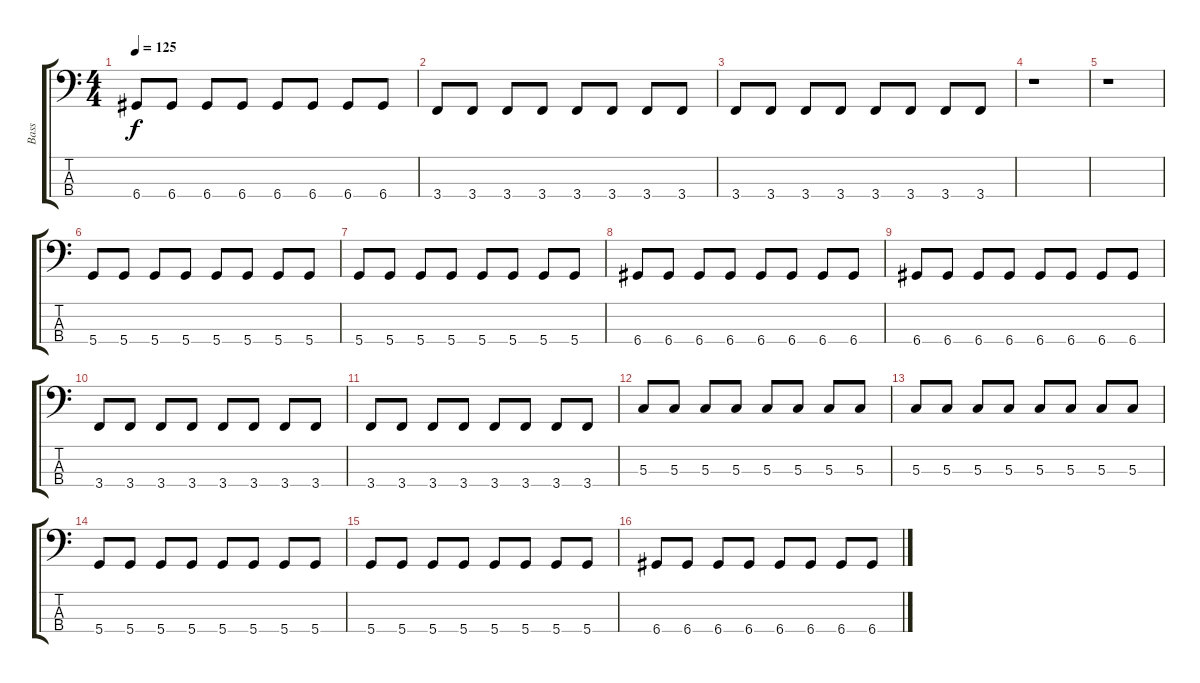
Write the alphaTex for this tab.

\track ("Bass" "Bass") {instrument electricbasspick}
\staff {score tabs}
\tuning (F2 C2 G1 D1) {hide}
\ts (4 4)
\tempo 125
\clef f4
\ks c
6.4.8{dy f} 6.4.8 6.4.8 6.4.8 6.4.8 6.4.8 6.4.8 6.4.8 |
3.4.8 3.4.8 3.4.8 3.4.8 3.4.8 3.4.8 3.4.8 3.4.8 |
3.4.8 3.4.8 3.4.8 3.4.8 3.4.8 3.4.8 3.4.8 3.4.8 |
r.1 |
r.1 |
5.4.8 5.4.8 5.4.8 5.4.8 5.4.8 5.4.8 5.4.8 5.4.8 |
5.4.8 5.4.8 5.4.8 5.4.8 5.4.8 5.4.8 5.4.8 5.4.8 |
6.4.8 6.4.8 6.4.8 6.4.8 6.4.8 6.4.8 6.4.8 6.4.8 |
6.4.8 6.4.8 6.4.8 6.4.8 6.4.8 6.4.8 6.4.8 6.4.8 |
3.4.8 3.4.8 3.4.8 3.4.8 3.4.8 3.4.8 3.4.8 3.4.8 |
3.4.8 3.4.8 3.4.8 3.4.8 3.4.8 3.4.8 3.4.8 3.4.8 |
5.3.8 5.3.8 5.3.8 5.3.8 5.3.8 5.3.8 5.3.8 5.3.8 |
5.3.8 5.3.8 5.3.8 5.3.8 5.3.8 5.3.8 5.3.8 5.3.8 |
5.4.8 5.4.8 5.4.8 5.4.8 5.4.8 5.4.8 5.4.8 5.4.8 |
5.4.8 5.4.8 5.4.8 5.4.8 5.4.8 5.4.8 5.4.8 5.4.8 |
6.4.8 6.4.8 6.4.8 6.4.8 6.4.8 6.4.8 6.4.8 6.4.8
